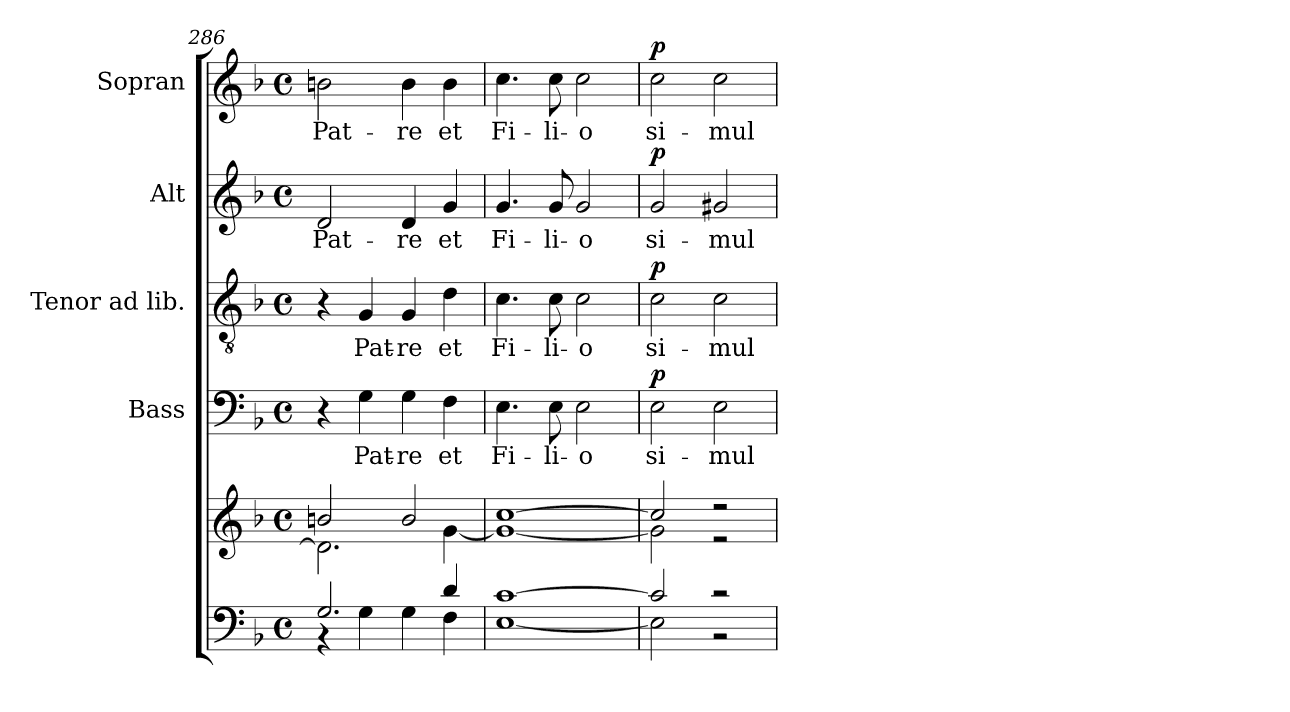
**kern	**kern	**kern	**text	**dynam	**kern	**text	**dynam	**kern	**text	**dynam	**kern	**text	**dynam
*part5	*part5	*part4	*part4	*part4	*part3	*part3	*part3	*part2	*part2	*part2	*part1	*part1	*part1
*staff6	*staff5	*staff4	*staff4	*staff4	*staff3	*staff3	*staff3	*staff2	*staff2	*staff2	*staff1	*staff1	*staff1
*	*	*I"Bass	*	*	*I"Tenor ad lib.	*	*	*I"Alt	*	*	*I"Sopran	*	*
*	*	*I'B.	*	*	*I'T.	*	*	*I'A.	*	*	*I'S.	*	*
!!LO:LB:g=z
*clefF4	*clefG2	*clefF4	*	*	*clefGv2	*	*	*clefG2	*	*	*clefG2	*	*
*k[b-]	*k[b-]	*k[b-]	*	*	*k[b-]	*	*	*k[b-]	*	*	*k[b-]	*	*
*F:	*F:	*F:	*	*	*F:	*	*	*F:	*	*	*F:	*	*
*M4/4	*M4/4	*M4/4	*	*	*M4/4	*	*	*M4/4	*	*	*M4/4	*	*
*met(c)	*met(c)	*met(c)	*	*	*met(c)	*	*	*met(c)	*	*	*met(c)	*	*
=286	=286	=286	=286	=286	=286	=286	=286	=286	=286	=286	=286	=286	=286
*^	*^	*	*	*	*	*	*	*	*	*	*	*	*
!	!	!	!	!	!	!	!	!	!	!	!LO:LY:b	!	!	!LO:LY:b	!
2.G/	4rBB	2bn/	2.d\]	4r	.	.	4r	.	.	2d/	Pat-	.	2bn\	Pat-	.
!	!	!	!	!	!LO:LY:b	!	!	!LO:LY:b	!	!	!	!	!	!	!
.	4G\	.	.	4G\	Pat-	.	4G/	Pat-	.	.	.	.	.	.	.
!	!	!	!	!	!LO:LY:b	!	!	!LO:LY:b	!	!	!LO:LY:b	!	!	!LO:LY:b	!
.	4G\	2b/	.	4G\	-re	.	4G/	-re	.	4d/	-re	.	4b\	-re	.
!	!	!	!	!	!LO:LY:b	!	!	!LO:LY:b	!	!	!LO:LY:b	!	!	!LO:LY:b	!
4d/	4F\	.	[<4g\	4F\	et	.	4d\	et	.	4g/	et	.	4b\	et	.
=287	=287	=287	=287	=287	=287	=287	=287	=287	=287	=287	=287	=287	=287	=287	=287
!	!	!	!	!	!LO:LY:b	!	!	!LO:LY:b	!	!	!LO:LY:b	!	!	!LO:LY:b	!
[>1c	[<1E	[>1cc	1g_	4.E\	Fi-	.	4.c\	Fi-	.	4.g/	Fi-	.	4.cc\	Fi-	.
!	!	!	!	!	!LO:LY:b	!	!	!LO:LY:b	!	!	!LO:LY:b	!	!	!LO:LY:b	!
.	.	.	.	8E\	-li-	.	8c\	-li-	.	8g/	-li-	.	8cc\	-li-	.
!	!	!	!	!	!LO:LY:b	!	!	!LO:LY:b	!	!	!LO:LY:b	!	!	!LO:LY:b	!
.	.	.	.	2E\	-o	.	2c\	-o	.	2g/	-o	.	2cc\	-o	.
=288	=288	=288	=288	=288	=288	=288	=288	=288	=288	=288	=288	=288	=288	=288	=288
!	!	!	!	!	!LO:LY:b	!LO:DY:a	!	!LO:LY:b	!LO:DY:a	!	!LO:LY:b	!LO:DY:a	!	!LO:LY:b	!LO:DY:a
2c/]	2E\]	2cc/]	2g\]	2E\	si-	p	2c\	si-	p	2g/	si-	p	2cc\	si-	p
!	!	!	!	!	!LO:LY:b	!	!	!LO:LY:b	!	!	!LO:LY:b	!	!	!LO:LY:b	!
2r	2r	2r	2r	2E\	-mul	.	2c\	-mul	.	2g#X/	-mul	.	2cc\	-mul	.
*v	*v	*	*	*	*	*	*	*	*	*	*	*	*	*	*
*	*v	*v	*	*	*	*	*	*	*	*	*	*	*	*
=	=	=	=	=	=	=	=	=	=	=	=	=	=
*-	*-	*-	*-	*-	*-	*-	*-	*-	*-	*-	*-	*-	*-
